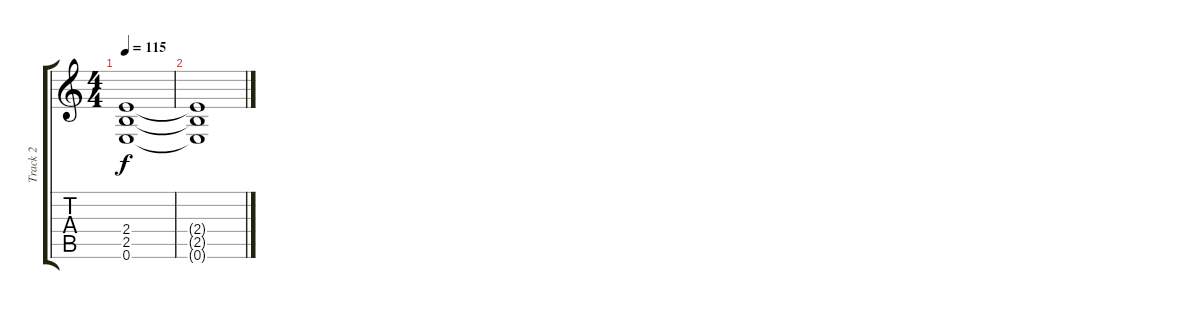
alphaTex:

\track ("Track 2" "Track 2") {instrument distortionguitar}
\staff {score tabs}
\tuning (E4 B3 G3 D3 A2 E2) {hide}
\ts (4 4)
\tempo 115
\clef g2
\ks c
(2.4{t} 2.5{t} 0.6{t}).1{dy f} |
(2.4{t} 2.5{t} 0.6{t}).1
